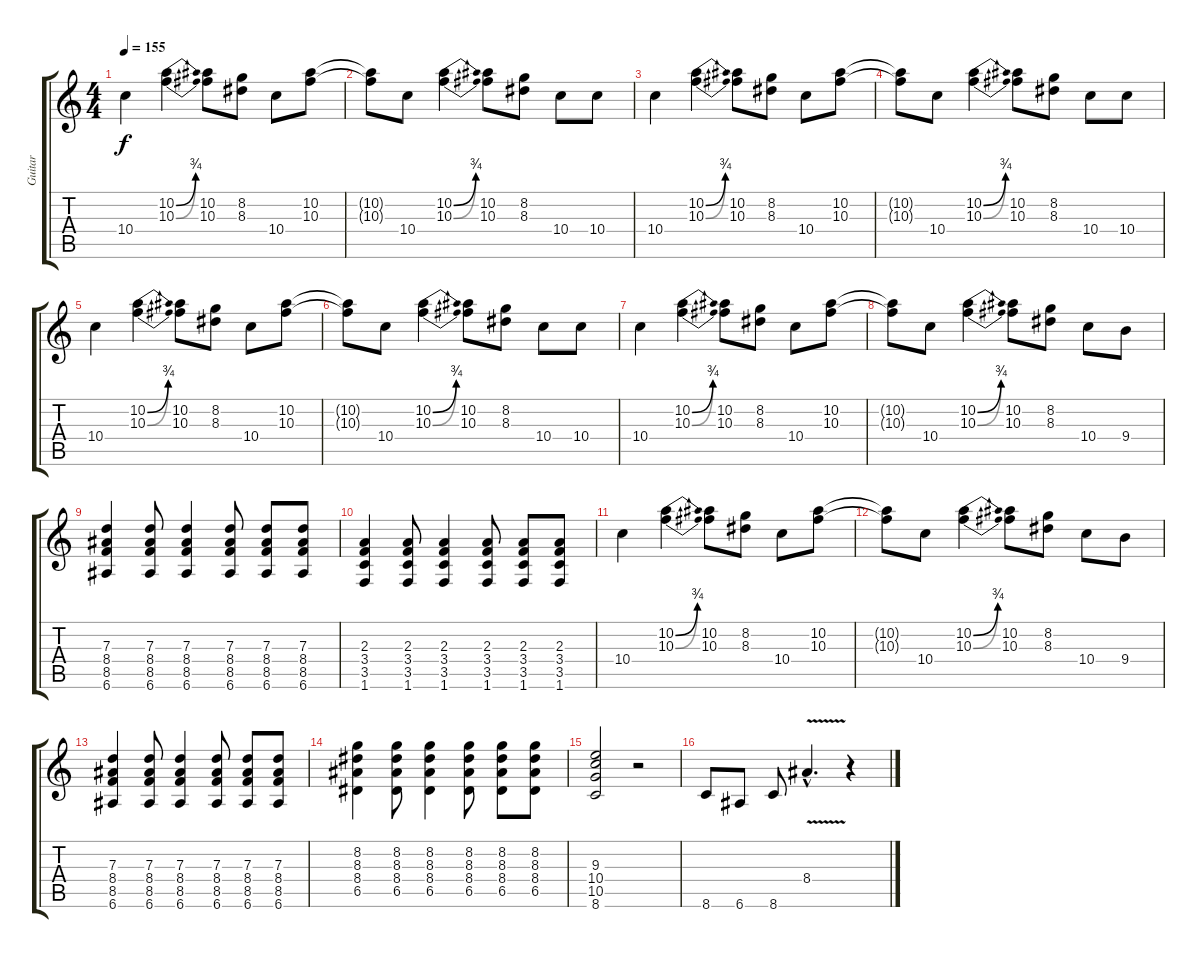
\track ("Guitar" "Guitar") {instrument overdrivenguitar}
\staff {score tabs}
\tuning (E4 B3 G3 D3 A2 E2) {hide}
\ts (4 4)
\tempo 155
\clef g2
\ks c
10.4.4{dy f} (10.2{be (bend 0 0 60 3)} 10.3{be (bend 0 0 60 3)}).4 (10.2 10.3).8 (8.2 8.3).8 10.4.8 (10.2 10.3).8 |
(10.2{t} 10.3{t}).8 10.4.8 (10.2{be (bend 0 0 60 3)} 10.3{be (bend 0 0 60 3)}).4 (10.2 10.3).8 (8.2 8.3).8 10.4.8 10.4.8 |
10.4.4 (10.2{be (bend 0 0 60 3)} 10.3{be (bend 0 0 60 3)}).4 (10.2 10.3).8 (8.2 8.3).8 10.4.8 (10.2 10.3).8 |
(10.2{t} 10.3{t}).8 10.4.8 (10.2{be (bend 0 0 60 3)} 10.3{be (bend 0 0 60 3)}).4 (10.2 10.3).8 (8.2 8.3).8 10.4.8 10.4.8 |
10.4.4 (10.2{be (bend 0 0 60 3)} 10.3{be (bend 0 0 60 3)}).4 (10.2 10.3).8 (8.2 8.3).8 10.4.8 (10.2 10.3).8 |
(10.2{t} 10.3{t}).8 10.4.8 (10.2{be (bend 0 0 60 3)} 10.3{be (bend 0 0 60 3)}).4 (10.2 10.3).8 (8.2 8.3).8 10.4.8 10.4.8 |
10.4.4 (10.2{be (bend 0 0 60 3)} 10.3{be (bend 0 0 60 3)}).4 (10.2 10.3).8 (8.2 8.3).8 10.4.8 (10.2 10.3).8 |
(10.2{t} 10.3{t}).8 10.4.8 (10.2{be (bend 0 0 60 3)} 10.3{be (bend 0 0 60 3)}).4 (10.2 10.3).8 (8.2 8.3).8 10.4.8 9.4.8 |
(7.3 8.4 8.5 6.6).4 (7.3 8.4 8.5 6.6).8 (7.3 8.4 8.5 6.6).4 (7.3 8.4 8.5 6.6).8 (7.3 8.4 8.5 6.6).8 (7.3 8.4 8.5 6.6).8 |
(2.3 3.4 3.5 1.6).4 (2.3 3.4 3.5 1.6).8 (2.3 3.4 3.5 1.6).4 (2.3 3.4 3.5 1.6).8 (2.3 3.4 3.5 1.6).8 (2.3 3.4 3.5 1.6).8 |
10.4.4 (10.2{be (bend 0 0 60 3)} 10.3{be (bend 0 0 60 3)}).4 (10.2 10.3).8 (8.2 8.3).8 10.4.8 (10.2 10.3).8 |
(10.2{t} 10.3{t}).8 10.4.8 (10.2{be (bend 0 0 60 3)} 10.3{be (bend 0 0 60 3)}).4 (10.2 10.3).8 (8.2 8.3).8 10.4.8 9.4.8 |
(7.3 8.4 8.5 6.6).4 (7.3 8.4 8.5 6.6).8 (7.3 8.4 8.5 6.6).4 (7.3 8.4 8.5 6.6).8 (7.3 8.4 8.5 6.6).8 (7.3 8.4 8.5 6.6).8 |
(8.2 8.3 8.4 6.5).4 (8.2 8.3 8.4 6.5).8 (8.2 8.3 8.4 6.5).4 (8.2 8.3 8.4 6.5).8 (8.2 8.3 8.4 6.5).8 (8.2 8.3 8.4 6.5).8 |
(9.3 10.4 10.5 8.6).2 r.2 |
8.6.8 6.6.8 8.6.8 8.4{v hac}.4{d} r.4
